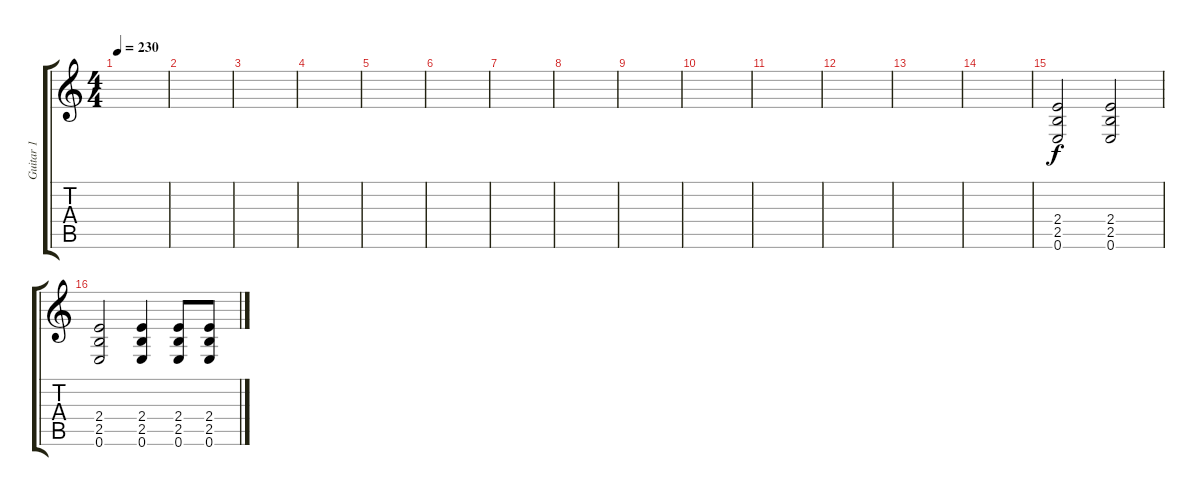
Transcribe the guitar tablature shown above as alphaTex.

\track ("Guitar 1" "Guitar 1") {instrument overdrivenguitar}
\staff {score tabs}
\tuning (E4 B3 G3 D3 A2 E2) {hide}
\ts (4 4)
\tempo 230
\clef g2
\ks c
|
|
|
|
|
|
|
|
|
|
|
|
|
|
(2.4 2.5 0.6).2 (2.4 2.5 0.6).2 |
(2.4 2.5 0.6).2 (2.4 2.5 0.6).4 (2.4 2.5 0.6).8 (2.4 2.5 0.6).8
